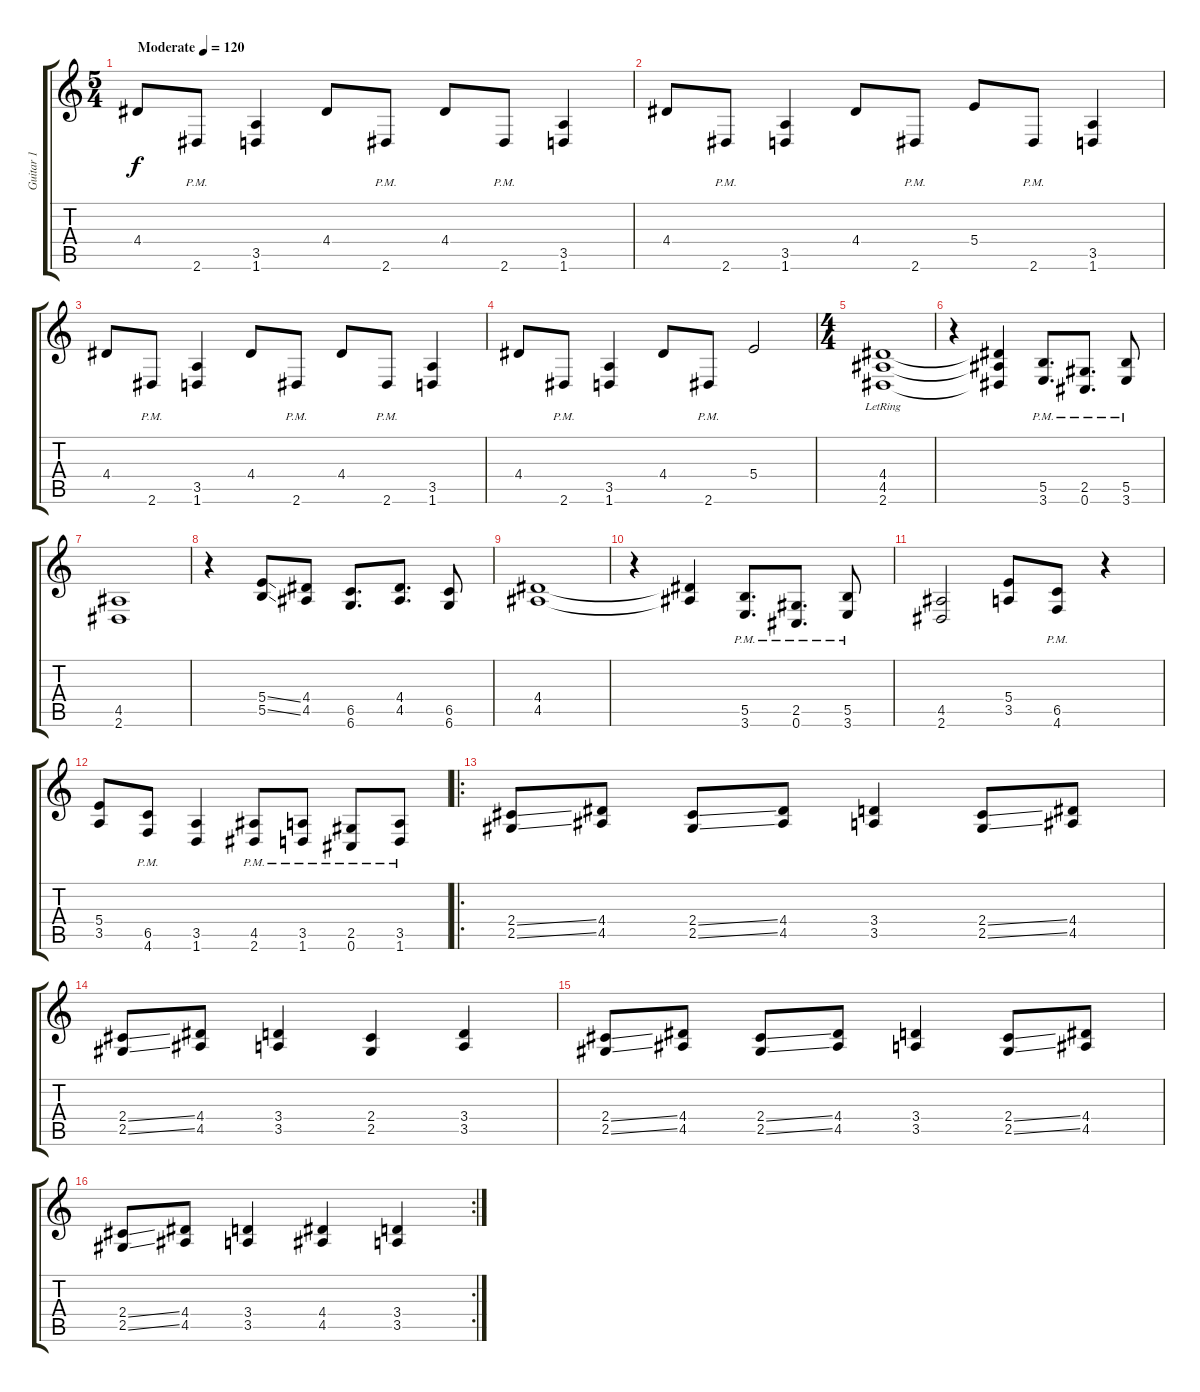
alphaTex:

\track ("Guitar 1" "Guitar 1") {instrument distortionguitar}
\staff {score tabs}
\tuning (Db4 Ab3 E3 B2 Gb2 Db2) {hide}
\ts (5 4)
\tempo (120 "Moderate")
\clef g2
\ks c
4.4.8{dy f instrument distortionguitar} 2.6{pm}.8 (3.5 1.6).4 4.4.8 2.6{pm}.8 4.4.8 2.6{pm}.8 (3.5 1.6).4 |
4.4.8 2.6{pm}.8 (3.5 1.6).4 4.4.8 2.6{pm}.8 5.4.8 2.6{pm}.8 (3.5 1.6).4 |
4.4.8 2.6{pm}.8 (3.5 1.6).4 4.4.8 2.6{pm}.8 4.4.8 2.6{pm}.8 (3.5 1.6).4 |
4.4.8 2.6{pm}.8 (3.5 1.6).4 4.4.8 2.6{pm}.8 5.4.2 |
\ts (4 4)
(4.4 4.5{lr} 2.6).1 |
r.4 (4.4{t} 4.5{t} 2.6{t}).4 (5.5 3.6{pm}).8{d} (2.5 0.6{pm}).8{d} (5.5 3.6{pm}).8 |
(4.5 2.6).1 |
r.4 (5.4{ss} 5.5{ss}).8 (4.4 4.5).8 (6.5 6.6).8{d} (4.4 4.5).8{d} (6.5 6.6).8 |
(4.4 4.5).1 |
r.4 (4.4{t} 4.5{t}).4 (5.5{pm} 3.6).8{d} (2.5{pm} 0.6).8{d} (5.5{pm} 3.6).8 |
(4.5 2.6).2 (5.4 3.5).8 (6.5{pm} 4.6).8 r.4 |
(5.4 3.5).8 (6.5{pm} 4.6).8 (3.5 1.6).4 (4.5{pm} 2.6).8 (3.5{pm} 1.6).8 (2.5{pm} 0.6).8 (3.5{pm} 1.6).8 |
\ro
(2.4{ss} 2.5{ss}).8 (4.4 4.5).8 (2.4{ss} 2.5{ss}).8 (4.4 4.5).8 (3.4 3.5).4 (2.4{ss} 2.5{ss}).8 (4.4 4.5).8 |
(2.4{ss} 2.5{ss}).8 (4.4 4.5).8 (3.4 3.5).4 (2.4 2.5).4 (3.4 3.5).4 |
(2.4{ss} 2.5{ss}).8 (4.4 4.5).8 (2.4{ss} 2.5{ss}).8 (4.4 4.5).8 (3.4 3.5).4 (2.4{ss} 2.5{ss}).8 (4.4 4.5).8 |
\rc 2
(2.4{ss} 2.5{ss}).8 (4.4 4.5).8 (3.4 3.5).4 (4.4 4.5).4 (3.4 3.5).4
